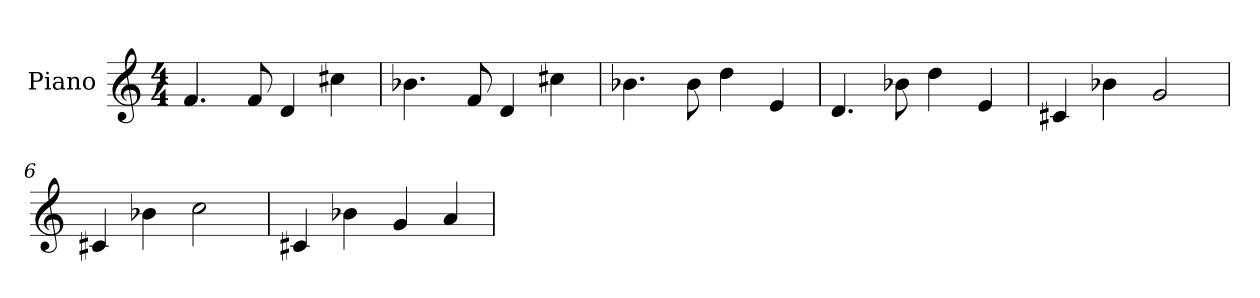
**kern
*part1
*staff1
*I"Piano
*I'Pno.
*clefG2
*k[]
*M4/4
*MM120
=1
4.f/
8f/
4d/
4cc#X\
=2
4.b-X\
8f/
4d/
4cc#X\
=3
4.b-X\
8b-\
4dd\
4e/
=4
4.d/
8b-X\
4dd\
4e/
=5
4c#X/
4b-X\
2g/
=6
4c#X/
4b-X\
2cc\
=7
4c#X/
4b-X\
4g/
4a/
=
*-
